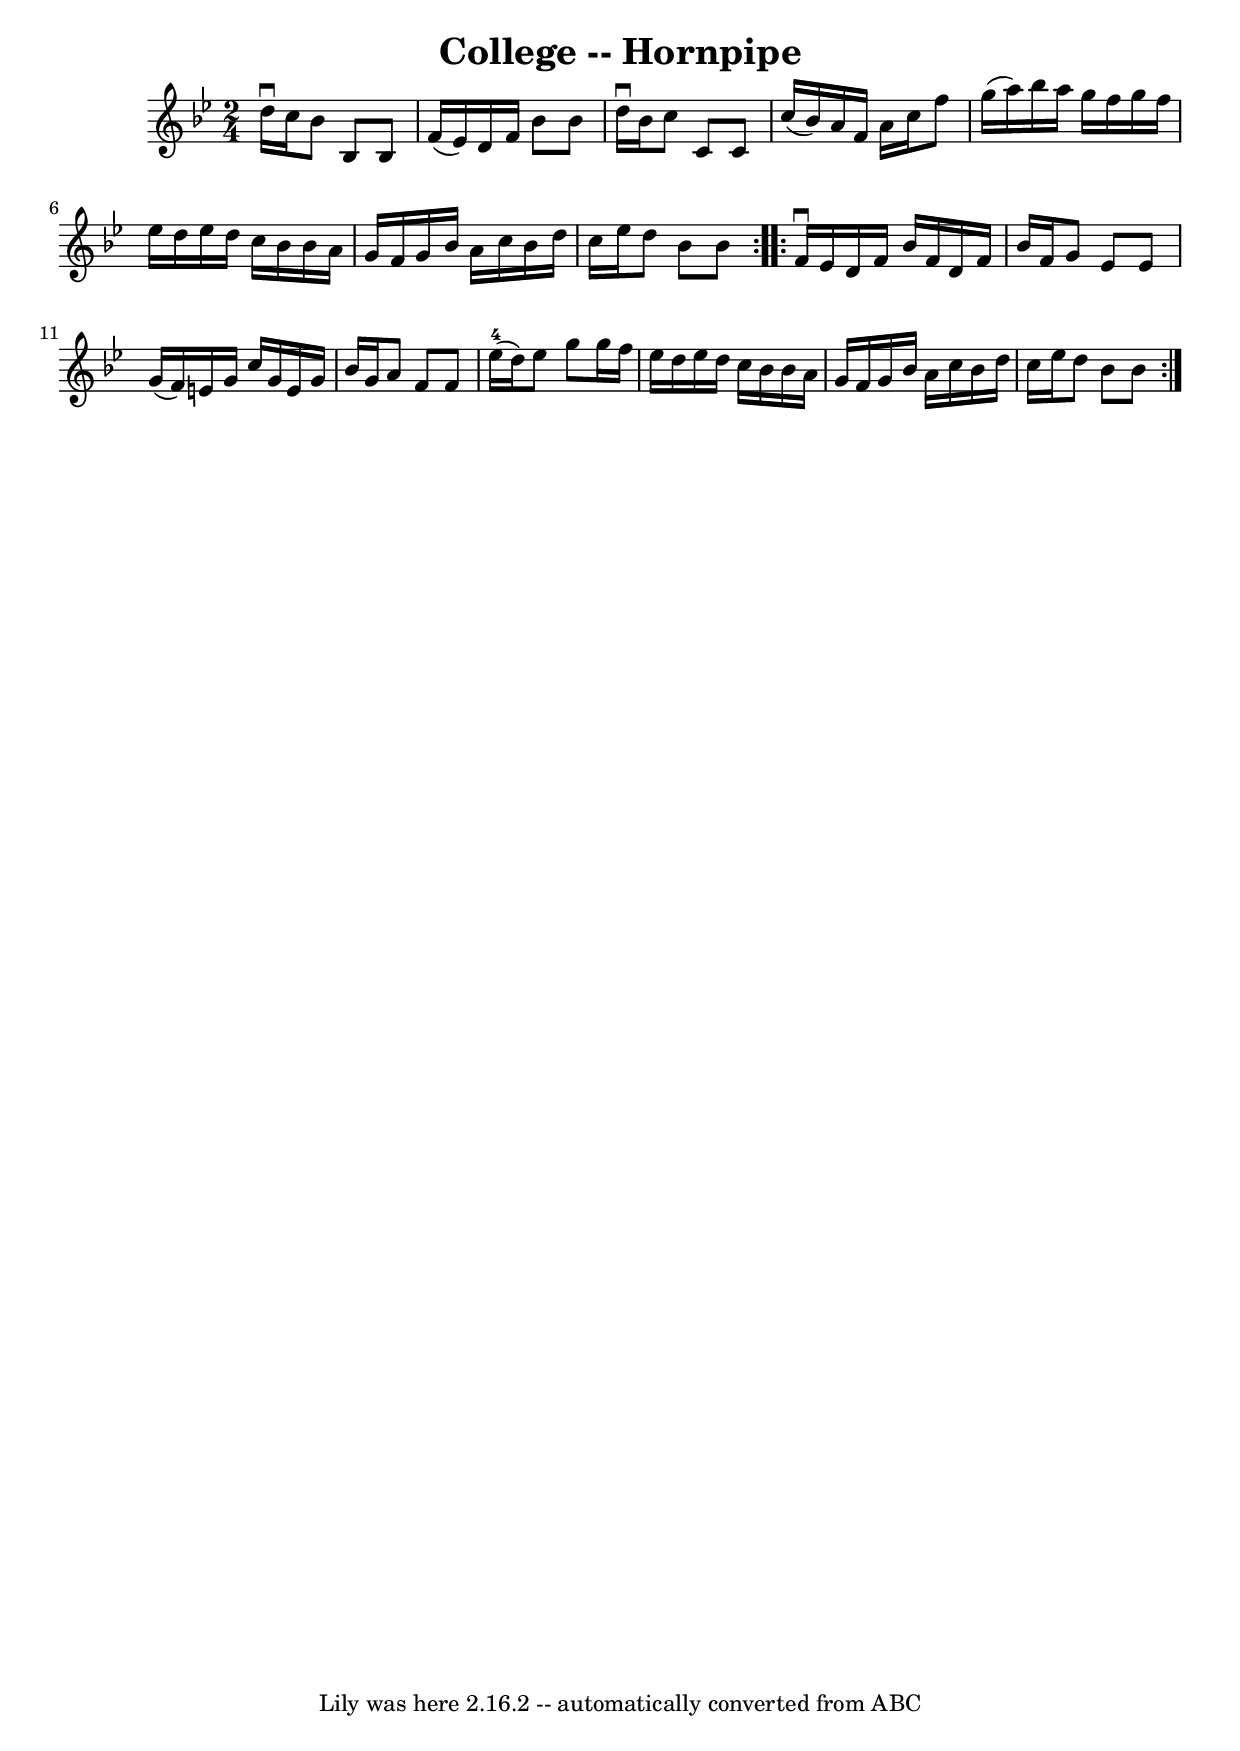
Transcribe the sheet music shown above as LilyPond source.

\version "2.16.2"
\include "Mammoth.ily"
\header {
  %% book = "Cole's 1000 Fiddle Tunes"
 crossRefNumber = "1"
 footnotes = ""
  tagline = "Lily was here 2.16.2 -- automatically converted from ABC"
  title = "College -- Hornpipe"

}
voicedefault =  {



  \repeat volta 2 {

    \time 2/4      \key bf \major d''16^\downbow c''16   |
 bf'8 bf8 bf8 f'16 (ef'16)  |
 d'16 f'16 bf'8 bf'8 d''16^\downbow bf'16  |
 c''8 c'8 c'8 c''16 (bf'16)  |
 a'16 f'16 a'16 c''16 f''8 g''16 (a''16)  |
 bf''16 a''16 g''16 f''16 g''16 f''16 ef''16 d''16   |
 ef''16 d''16 c''16 bf'16 bf'16 a'16 g'16 f'16   |
 g'16 bf'16 a'16 c''16 bf'16 d''16 c''16 ef''16   |
 d''8 bf'8 bf'8  
  }     
  \repeat volta 2 { f'16^\downbow ef'16   |
 d'16 f'16 bf'16 f'16 d'16 f'16 bf'16 f'16   |
 g'8 ef'8 ef'8 g'16 (f'16) |
 e'16 g'16 c''16 g'16 e'16 g'16 bf'16 g'16   |
 a'8 f'8 f'8 ef''16-4(d''16)  |
 ef''8 g''8 g''16 f''16 ef''16 d''16   |
 ef''16 d''16 c''16 bf'16 bf'16 a'16 g'16 f'16   |
 g'16 bf'16 a'16 c''16 bf'16 d''16 c''16 ef''16   |
 d''8 bf'8 bf'8 
    
  }   

}

\score{
  <<

    \context Staff="default"
    {
      \voicedefault 
      
    }

  >>
  \layout {
    
  }
  \midi {
  }

}
